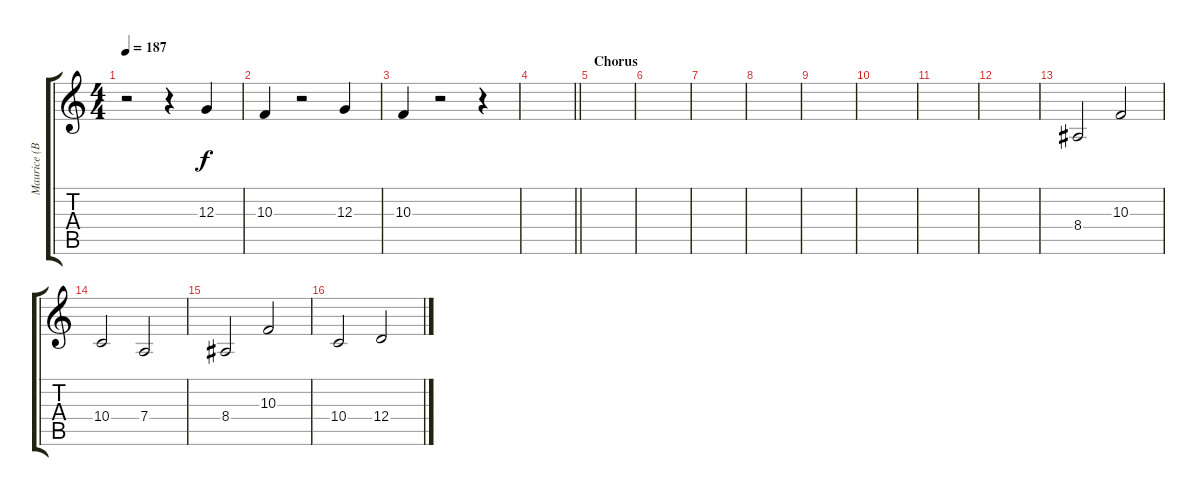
\track ("Maurice (Background)" "Maurice (B") {instrument stringensemble1}
\staff {score tabs}
\tuning (E4 B3 G3 D3 A2 E2) {hide}
\ts (4 4)
\tempo 187
\clef g2
\ks c
r.2{dy f} r.4 12.3.4 |
10.3.4 r.2 12.3.4 |
10.3.4 r.2 r.4 |
\barLineRight lightlight
|
\section ("" "Chorus")
|
|
|
|
|
|
|
|
8.4.2 10.3.2 |
10.4.2 7.4.2 |
8.4.2 10.3.2 |
10.4.2 12.4.2
